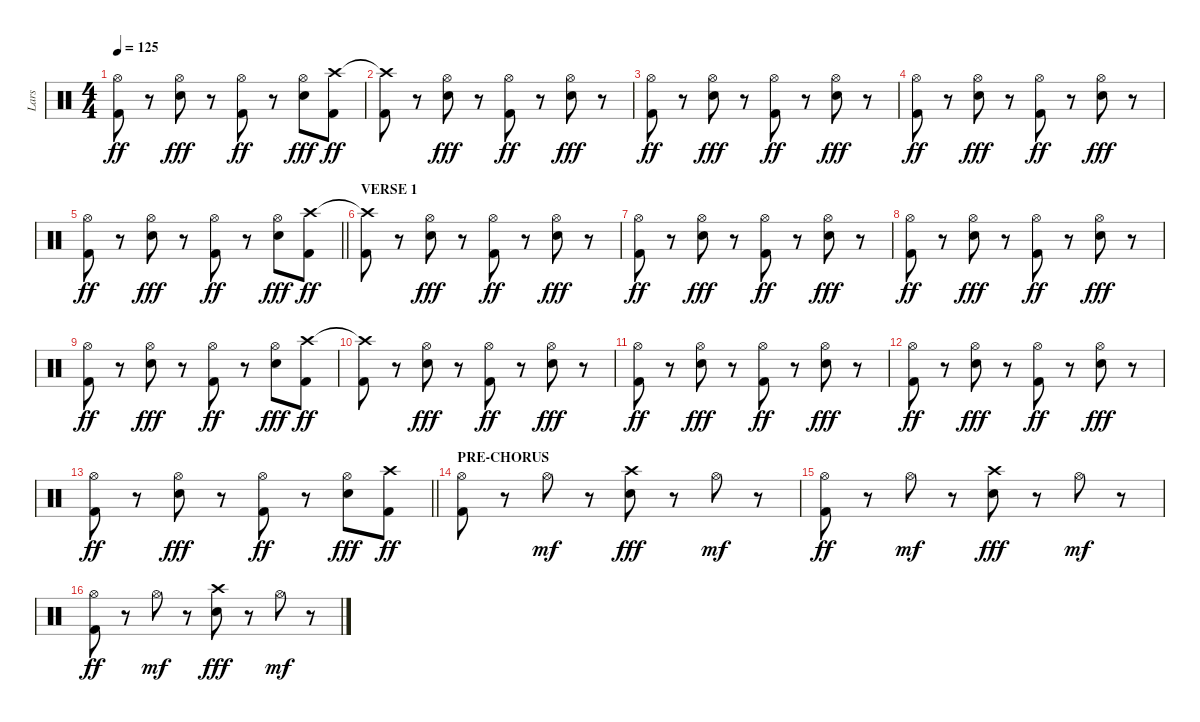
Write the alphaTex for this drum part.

\track ("Lars" "Lars") {instrument percussion}
\staff {score}
\articulation defaults
\ts (4 4)
\tempo 125
\clef neutral
\ks c
("Hi-Hat (open)" "Kick (hit) 2").8{dy ff} r.8 ("Hi-Hat (open)" "Electric Snare (hit)").8{dy fff} r.8 ("Hi-Hat (open)" "Kick (hit) 2").8{dy ff} r.8 ("Hi-Hat (open)" "Electric Snare (hit)").8{dy fff} ("Crash high (hit)" "Kick (hit) 2").8{dy ff} |
("Crash high (hit)"{t} "Kick (hit) 2").8 r.8 ("Hi-Hat (open)" "Electric Snare (hit)").8{dy fff} r.8 ("Hi-Hat (open)" "Kick (hit) 2").8{dy ff} r.8 ("Hi-Hat (open)" "Electric Snare (hit)").8{dy fff} r.8 |
("Hi-Hat (open)" "Kick (hit) 2").8{dy ff} r.8 ("Hi-Hat (open)" "Electric Snare (hit)").8{dy fff} r.8 ("Hi-Hat (open)" "Kick (hit) 2").8{dy ff} r.8 ("Hi-Hat (open)" "Electric Snare (hit)").8{dy fff} r.8 |
("Hi-Hat (open)" "Kick (hit) 2").8{dy ff} r.8 ("Hi-Hat (open)" "Electric Snare (hit)").8{dy fff} r.8 ("Hi-Hat (open)" "Kick (hit) 2").8{dy ff} r.8 ("Hi-Hat (open)" "Electric Snare (hit)").8{dy fff} r.8 |
\barLineRight lightlight
("Hi-Hat (open)" "Kick (hit) 2").8{dy ff} r.8 ("Hi-Hat (open)" "Electric Snare (hit)").8{dy fff} r.8 ("Hi-Hat (open)" "Kick (hit) 2").8{dy ff} r.8 ("Hi-Hat (open)" "Electric Snare (hit)").8{dy fff} ("Crash high (hit)" "Kick (hit) 2").8{dy ff} |
\section ("" "VERSE 1")
("Crash high (hit)"{t} "Kick (hit) 2").8 r.8 ("Hi-Hat (open)" "Electric Snare (hit)").8{dy fff} r.8 ("Hi-Hat (open)" "Kick (hit) 2").8{dy ff} r.8 ("Hi-Hat (open)" "Electric Snare (hit)").8{dy fff} r.8 |
("Hi-Hat (open)" "Kick (hit) 2").8{dy ff} r.8 ("Hi-Hat (open)" "Electric Snare (hit)").8{dy fff} r.8 ("Hi-Hat (open)" "Kick (hit) 2").8{dy ff} r.8 ("Hi-Hat (open)" "Electric Snare (hit)").8{dy fff} r.8 |
("Hi-Hat (open)" "Kick (hit) 2").8{dy ff} r.8 ("Hi-Hat (open)" "Electric Snare (hit)").8{dy fff} r.8 ("Hi-Hat (open)" "Kick (hit) 2").8{dy ff} r.8 ("Hi-Hat (open)" "Electric Snare (hit)").8{dy fff} r.8 |
("Hi-Hat (open)" "Kick (hit) 2").8{dy ff} r.8 ("Hi-Hat (open)" "Electric Snare (hit)").8{dy fff} r.8 ("Hi-Hat (open)" "Kick (hit) 2").8{dy ff} r.8 ("Hi-Hat (open)" "Electric Snare (hit)").8{dy fff} ("Crash high (hit)" "Kick (hit) 2").8{dy ff} |
("Crash high (hit)"{t} "Kick (hit) 2").8 r.8 ("Hi-Hat (open)" "Electric Snare (hit)").8{dy fff} r.8 ("Hi-Hat (open)" "Kick (hit) 2").8{dy ff} r.8 ("Hi-Hat (open)" "Electric Snare (hit)").8{dy fff} r.8 |
("Hi-Hat (open)" "Kick (hit) 2").8{dy ff} r.8 ("Hi-Hat (open)" "Electric Snare (hit)").8{dy fff} r.8 ("Hi-Hat (open)" "Kick (hit) 2").8{dy ff} r.8 ("Hi-Hat (open)" "Electric Snare (hit)").8{dy fff} r.8 |
("Hi-Hat (open)" "Kick (hit) 2").8{dy ff} r.8 ("Hi-Hat (open)" "Electric Snare (hit)").8{dy fff} r.8 ("Hi-Hat (open)" "Kick (hit) 2").8{dy ff} r.8 ("Hi-Hat (open)" "Electric Snare (hit)").8{dy fff} r.8 |
\barLineRight lightlight
("Hi-Hat (open)" "Kick (hit) 2").8{dy ff} r.8 ("Hi-Hat (open)" "Electric Snare (hit)").8{dy fff} r.8 ("Hi-Hat (open)" "Kick (hit) 2").8{dy ff} r.8 ("Hi-Hat (open)" "Electric Snare (hit)").8{dy fff} ("Crash high (hit)" "Kick (hit) 2").8{dy ff} |
\section ("" "PRE-CHORUS")
("Hi-Hat (open)" "Kick (hit) 2").8 r.8 "Hi-Hat (open)".8{dy mf} r.8 ("Crash high (hit)" "Electric Snare (hit)").8{dy fff} r.8 "Hi-Hat (open)".8{dy mf} r.8 |
("Hi-Hat (open)" "Kick (hit) 2").8{dy ff} r.8 "Hi-Hat (open)".8{dy mf} r.8 ("Crash high (hit)" "Electric Snare (hit)").8{dy fff} r.8 "Hi-Hat (open)".8{dy mf} r.8 |
("Hi-Hat (open)" "Kick (hit) 2").8{dy ff} r.8 "Hi-Hat (open)".8{dy mf} r.8 ("Crash high (hit)" "Electric Snare (hit)").8{dy fff} r.8 "Hi-Hat (open)".8{dy mf} r.8
